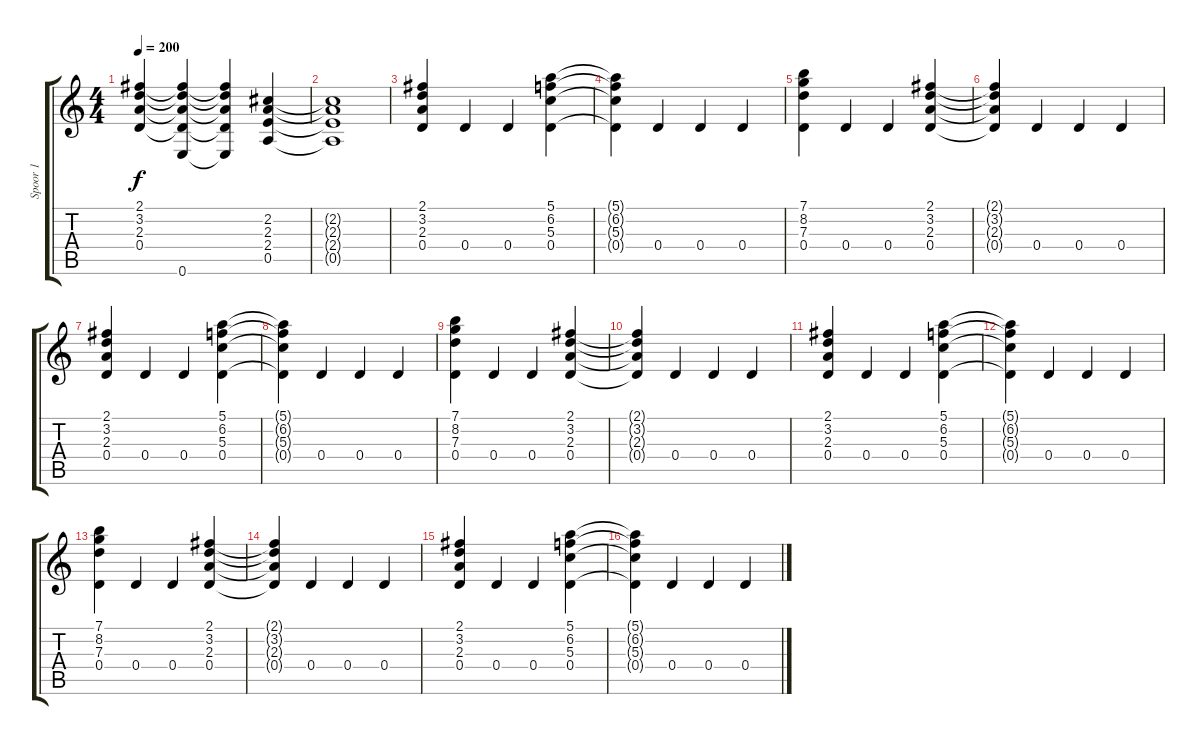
\track ("Spoor 1" "Spoor 1") {instrument overdrivenguitar}
\staff {score tabs}
\tuning (E4 B3 G3 D3 A2 E2) {hide}
\ts (4 4)
\tempo 200
\clef g2
\ks c
(2.1 3.2 2.3 0.4).4{dy f} (2.1{t} 3.2{t} 2.3{t} 0.4{t} 0.6).4 (2.1{t} 3.2{t} 2.3{t} 0.4{t} 0.6{t}).4 (2.2 2.3 2.4 0.5).4 |
(2.2{t} 2.3{t} 2.4{t} 0.5{t}).1 |
(2.1 3.2 2.3 0.4).4 0.4.4 0.4.4 (5.1 6.2 5.3 0.4).4 |
(5.1{t} 6.2{t} 5.3{t} 0.4{t}).4 0.4.4 0.4.4 0.4.4 |
(7.1 8.2 7.3 0.4).4 0.4.4 0.4.4 (2.1 3.2 2.3 0.4).4 |
(2.1{t} 3.2{t} 2.3{t} 0.4{t}).4 0.4.4 0.4.4 0.4.4 |
(2.1 3.2 2.3 0.4).4 0.4.4 0.4.4 (5.1 6.2 5.3 0.4).4 |
(5.1{t} 6.2{t} 5.3{t} 0.4{t}).4 0.4.4 0.4.4 0.4.4 |
(7.1 8.2 7.3 0.4).4 0.4.4 0.4.4 (2.1 3.2 2.3 0.4).4 |
(2.1{t} 3.2{t} 2.3{t} 0.4{t}).4 0.4.4 0.4.4 0.4.4 |
(2.1 3.2 2.3 0.4).4 0.4.4 0.4.4 (5.1 6.2 5.3 0.4).4 |
(5.1{t} 6.2{t} 5.3{t} 0.4{t}).4 0.4.4 0.4.4 0.4.4 |
(7.1 8.2 7.3 0.4).4 0.4.4 0.4.4 (2.1 3.2 2.3 0.4).4 |
(2.1{t} 3.2{t} 2.3{t} 0.4{t}).4 0.4.4 0.4.4 0.4.4 |
(2.1 3.2 2.3 0.4).4 0.4.4 0.4.4 (5.1 6.2 5.3 0.4).4 |
(5.1{t} 6.2{t} 5.3{t} 0.4{t}).4 0.4.4 0.4.4 0.4.4
